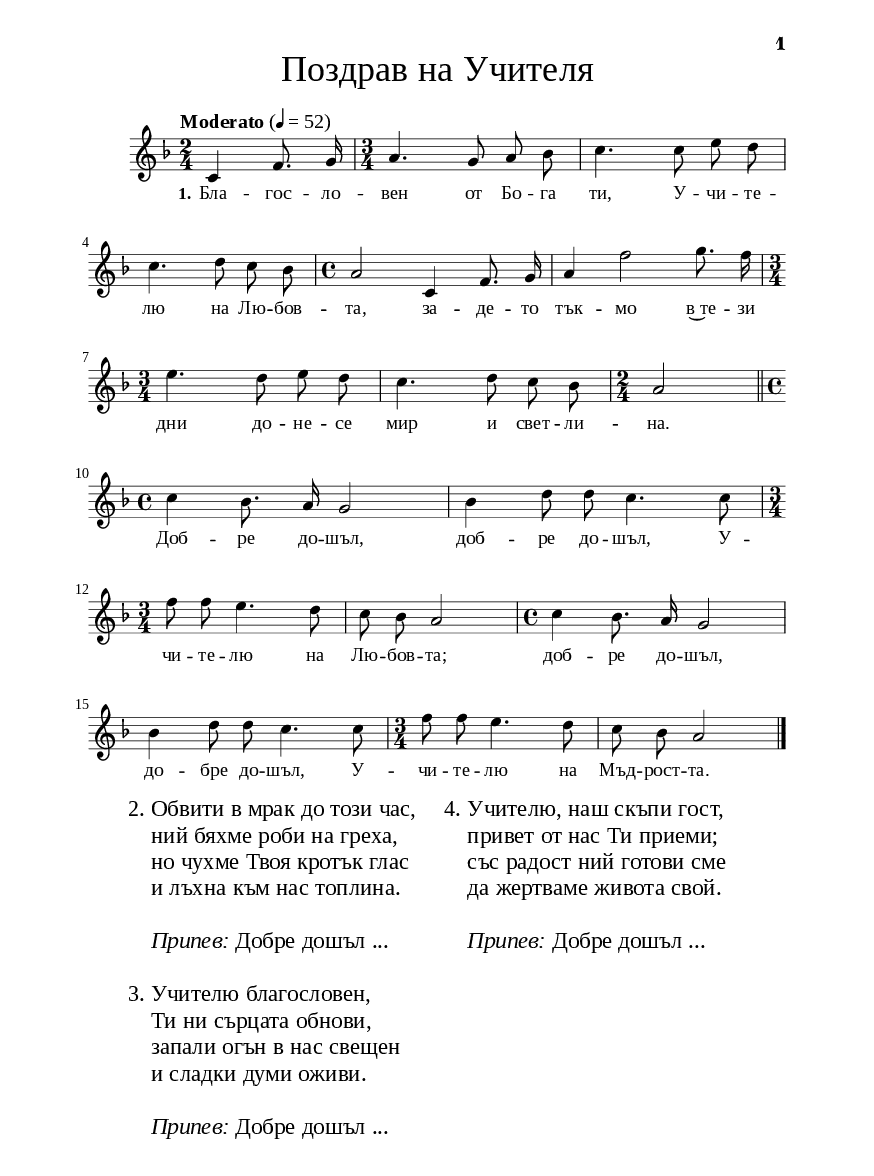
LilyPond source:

\version "2.24.4"

% include paper part and global functions
\include "include/globals.ily"

\bookpart {
  \label #'ref044
  \tocItem \markup "Поздрав на Учителя"
  \include "include/bookpart-paper.ily"
  \score {
    \include "include/score-layout.ily"

    \new Voice \absolute  {
      \clef treble
      \key f \major
      \time 2/4
      \tempoFunc "Moderato" 4 "52"
      \autoBeamOff


      c'4 f'8. g'16 | \time 3/4 a'4. g'8 a' bes' | c''4. c''8 e'' d'' | \break

      c''4. d''8 c'' bes'  | \time 4/4  a'2 c'4 f'8. g'16 | a'4 f''2 g''8. f''16  | \break

      \time 3/4  e''4. d''8 e'' d'' | c''4. d''8 c'' bes'  | \time 2/4 a'2 \bar"||" \break  \time 4/4  c''4   bes'8. a'16 g'2|

      bes'4  d''8 d'' c''4. c''8  | \break

      \time 3/4  f''8 f'' e''4.  d''8 | c'' bes' a'2 | \time 4/4 c''4  bes'8. a'16 g'2 \break |

      bes'4 d''8 d'' c''4. c''8 \time 3/4  f''8 f'' e''4. d''8 | c'' bes' a'2 \bar "|."

    }

    \addlyrics {
      \set stanza = "1."  Бла -- гос -- ло -- вен от Бо -- га ти, У -- чи -- те --
      лю на Лю -- бов -- та, за -- де -- то тък -- мо
      в~те -- зи дни до -- не -- се мир и свет -- ли -- на.
      Доб -- ре до -- шъл, доб -- ре до -- шъл,
      У -- чи -- те -- лю на Лю -- бов -- та; доб --
      ре до -- шъл, до -- бре до -- шъл, У -- чи --
      те -- лю на Мъд -- рост -- та.
    }

    \header {
      title = \titleFunc #'ref_desc_3 "Поздрав на Учителя" "Pozdrav na Učitelja"
    }

    \midi{}

  } % score


  

  \markup \fontsize #bgCoupletFontSize {
    \hspace #5
    \override #`(baseline-skip . ,bgCoupletBaselineSkip)
    \column {
      \line { 2. Обвити в мрак до този час, }
      \line { "   " ний бяхме роби на греха, }

      \line { "   " но чухме Твоя кротък глас }

      \line { "   " и лъхна към нас топлина. }
      \line { "   " }

      \line { "   " \italic{Припев: } Добре дошъл ... }
      \line { "   " }
      \line { 3. Учителю благословен, }

      \line { "   " Ти ни сърцата обнови, }

      \line { "   " запали огън в нас свещен }

      \line { "   " и сладки думи оживи. }

      \line { "   " }

      \line { "   " \italic{Припев:} Добре дошъл ... }

    }

    \hspace #3
    \override #`(baseline-skip . ,bgCoupletBaselineSkip)
    \column {
      \line { 4. Учителю, наш скъпи гост, }

      \line { "   " привет от нас Ти приеми; }

      \line { "   " със радост ний готови сме }

      \line { "   " да жертваме живота свой. }

        \line { "   " }

      \line { "   " \italic{Припев:} Добре дошъл ... }
    }



  } % markup



} % bookpart
